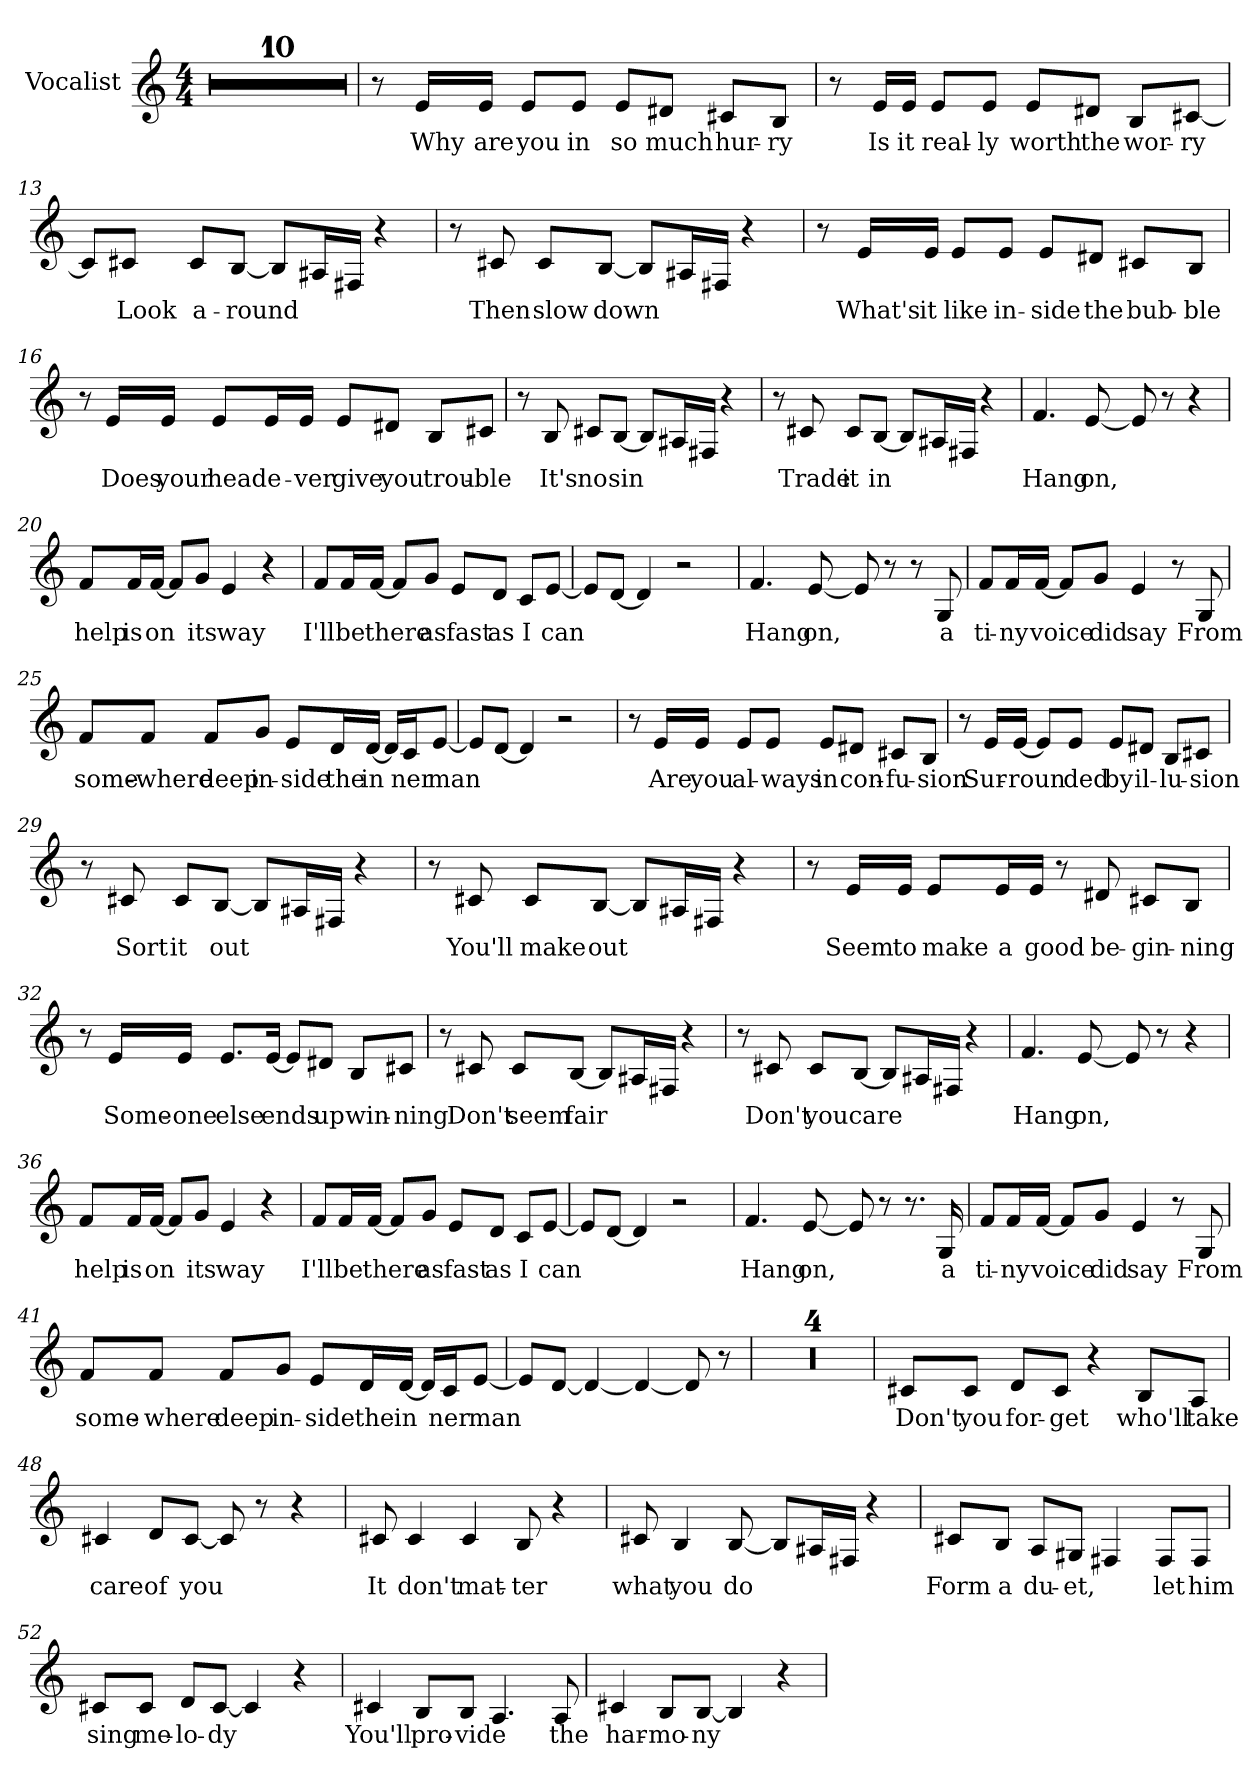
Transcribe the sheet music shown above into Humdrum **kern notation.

**kern	**text
*part1	*part1
*staff1	*staff1
*I"Vocalist	*
*clefG2	*
*M4/4	*
=1	=1
1r	.
=2	=2
1r	.
=3	=3
1r	.
=4	=4
1r	.
=5	=5
1r	.
=6	=6
1r	.
=7	=7
1r	.
=8	=8
1r	.
=9	=9
1r	.
=10	=10
1r	.
=11	=11
8r	.
16e/LL	Why
16e/JJ	are
8e/L	you
8e/J	in
8e/L	so
8d#X/J	much
8c#X/L	hur-
8B/J	-ry
=12	=12
8r	.
16e/LL	Is
16e/JJ	it
8e/L	real-
8e/J	-ly
8e/L	worth
8d#X/J	the
8B/L	wor-
[8c#X/J	-ry
=13	=13
8c#/L]	_
8c#X/J	Look
8c#/L	a-
[8B/J	-round
8B/L]	_
16A#X/L	_
16F#X/JJ	_
4r	.
=14	=14
8r	.
8c#X	Then
8c#/L	slow
[8B/J	down
8B/L]	_
16A#X/L	_
16F#X/JJ	_
4r	.
=15	=15
8r	.
16e/LL	What's
16e/JJ	it
8e/L	like
8e/J	in-
8e/L	-side
8d#X/J	the
8c#X/L	bub-
8B/J	-ble
=16	=16
8r	.
16e/LL	Does
16e/JJ	your
8e/L	head
16e/L	e-
16e/JJ	-ver
8e/L	give
8d#X/J	you
8B/L	trou-
8c#X/J	-ble
=17	=17
8r	.
8B	It's
8c#X/L	no
[8B/J	sin
8B/L]	_
16A#X/L	_
16F#X/JJ	_
4r	.
=18	=18
8r	.
8c#X	Trade
8c#/L	it
[8B/J	in
8B/L]	_
16A#X/L	_
16F#X/JJ	_
4r	.
=19	=19
4.f	Hang
[8e	on,
8e]	_
8r	.
4r	.
=20	=20
8f/L	help
16f/L	is
[16f/JJ	on
8f/L]	_
8g/J	its
4e	way
4r	.
=21	=21
8f/L	I'll
16f/L	be
[16f/JJ	there
8f/L]	_
8g/J	as
8e/L	fast
8d/J	as
8c/L	I
[8e/J	can
=22	=22
8e/L]	_
[8d/J	_
4d]	_
2r	.
=23	=23
4.f	Hang
[8e	on,
8e]	_
8r	.
8r	.
8G	a
=24	=24
8f/L	ti-
16f/L	-ny
[16f/JJ	voice
8f/L]	_
8g/J	did
4e	say
8r	.
8G	From
=25	=25
8f/L	some-
8f/J	-where
8f/L	deep
8g/J	in-
8e/L	-side
16d/L	the
[16d/JJ	in-
16d/LL]	_
16c/J	-ner
[8e/J	man
=26	=26
8e/L]	_
[8d/J	_
4d]	_
2r	.
=27	=27
8r	.
16e/LL	Are
16e/JJ	you
8e/L	al-
8e/J	-ways
8e/L	in
8d#X/J	con-
8c#X/L	-fu-
8B/J	-sion
=28	=28
8r	.
16e/LL	Sur-
[16e/JJ	-roun-
8e/L]	_
8e/J	-ded
8e/L	by
8d#X/J	il-
8B/L	-lu-
8c#X/J	-sion
=29	=29
8r	.
8c#X	Sort
8c#/L	it
[8B/J	out
8B/L]	_
16A#X/L	_
16F#X/JJ	_
4r	.
=30	=30
8r	.
8c#X	You'll
8c#/L	make
[8B/J	out
8B/L]	_
16A#X/L	_
16F#X/JJ	_
4r	.
=31	=31
8r	.
16e/LL	Seem
16e/JJ	to
8e/L	make
16e/L	a
16e/JJ	good
8r	.
8d#X	be-
8c#X/L	-gin-
8B/J	-ning
=32	=32
8r	.
16e/LL	Some-
16e/JJ	-one
8.e/L	else
[16e/Jk	ends
8e/L]	_
8d#X/J	up
8B/L	win-
8c#X/J	-ning
=33	=33
8r	.
8c#X	Don't
8c#/L	seem
[8B/J	fair
8B/L]	_
16A#X/L	_
16F#X/JJ	_
4r	.
=34	=34
8r	.
8c#X	Don't
8c#/L	you
[8B/J	care
8B/L]	_
16A#X/L	_
16F#X/JJ	_
4r	.
=35	=35
4.f	Hang
[8e	on,
8e]	_
8r	.
4r	.
=36	=36
8f/L	help
16f/L	is
[16f/JJ	on
8f/L]	_
8g/J	its
4e	way
4r	.
=37	=37
8f/L	I'll
16f/L	be
[16f/JJ	there
8f/L]	_
8g/J	as
8e/L	fast
8d/J	as
8c/L	I
[8e/J	can
=38	=38
8e/L]	_
[8d/J	_
4d]	_
2r	.
=39	=39
4.f	Hang
[8e	on,
8e]	_
8r	.
8.r	.
16G	a
=40	=40
8f/L	ti-
16f/L	-ny
[16f/JJ	voice
8f/L]	_
8g/J	did
4e	say
8r	.
8G	From
=41	=41
8f/L	some-
8f/J	-where
8f/L	deep
8g/J	in-
8e/L	-side
16d/L	the
[16d/JJ	in-
16d/LL]	_
16c/J	-ner
[8e/J	man
=42	=42
8e/L]	_
[8d/J	_
4d_	_
4d_	_
8d]	_
8r	.
=43	=43
1r	.
=44	=44
1r	.
=45	=45
1r	.
=46	=46
1r	.
=47	=47
8c#X/L	Don't
8c#/J	you
8d/L	for-
8c#/J	-get
4r	.
8B/L	who'll
8A/J	take
=48	=48
4c#X	care
8d/L	of
[8c#/J	you
8c#]	_
8r	.
4r	.
=49	=49
8c#X	It
4c#	don't
4c#	mat-
8B	-ter
4r	.
=50	=50
8c#X	what
4B	you
[8B	do
8B/L]	_
16A#X/L	_
16F#X/JJ	_
4r	.
=51	=51
8c#X/L	Form
8B/J	a
8A/L	du-
8G#X/J	-et,
4F#X	_
8F#/L	let
8F#/J	him
=52	=52
8c#X/L	sing
8c#/J	me-
8d/L	-lo-
[8c#/J	-dy
4c#]	_
4r	.
=53	=53
4c#X	You'll
8B/L	pro-
8B/J	-vide
4.A	_
8A	the
=54	=54
4c#X	har-
8B/L	-mo-
[8B/J	-ny
4B]	_
4r	.
=	=
*-	*-
